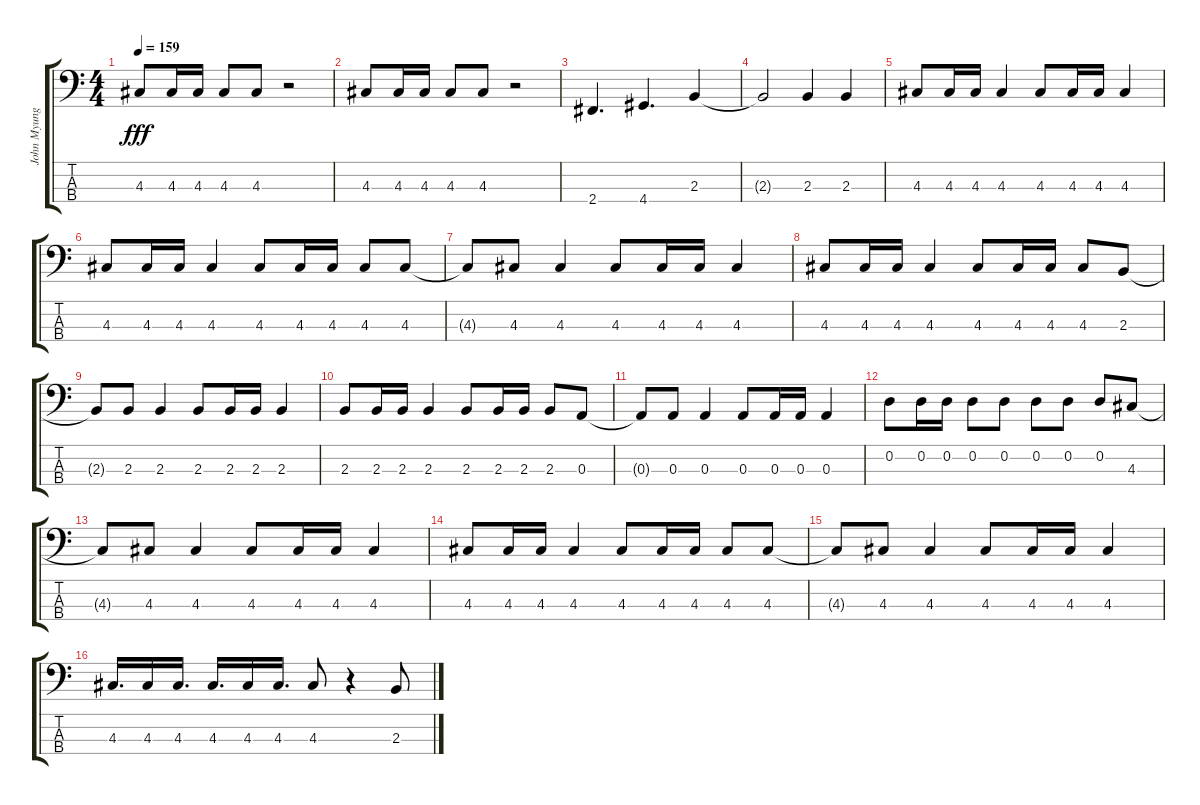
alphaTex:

\track ("John Myung" "John Myung") {instrument electricbassfinger}
\staff {score tabs}
\tuning (G2 D2 A1 E1) {hide}
\ts (4 4)
\tempo 159
\clef f4
\ks c
4.3.8{dy fff} 4.3.16 4.3.16 4.3.8 4.3.8 r.2 |
4.3.8 4.3.16 4.3.16 4.3.8 4.3.8 r.2 |
2.4.4{d} 4.4.4{d} 2.3.4 |
2.3{t}.2 2.3.4 2.3.4 |
4.3.8 4.3.16 4.3.16 4.3.4 4.3.8 4.3.16 4.3.16 4.3.4 |
4.3.8 4.3.16 4.3.16 4.3.4 4.3.8 4.3.16 4.3.16 4.3.8 4.3.8 |
4.3{t}.8 4.3.8 4.3.4 4.3.8 4.3.16 4.3.16 4.3.4 |
4.3.8 4.3.16 4.3.16 4.3.4 4.3.8 4.3.16 4.3.16 4.3.8 2.3.8 |
2.3{t}.8 2.3.8 2.3.4 2.3.8 2.3.16 2.3.16 2.3.4 |
2.3.8 2.3.16 2.3.16 2.3.4 2.3.8 2.3.16 2.3.16 2.3.8 0.3.8 |
0.3{t}.8 0.3.8 0.3.4 0.3.8 0.3.16 0.3.16 0.3.4 |
0.2.8 0.2.16 0.2.16 0.2.8 0.2.8 0.2.8 0.2.8 0.2.8 4.3.8 |
4.3{t}.8 4.3.8 4.3.4 4.3.8 4.3.16 4.3.16 4.3.4 |
4.3.8 4.3.16 4.3.16 4.3.4 4.3.8 4.3.16 4.3.16 4.3.8 4.3.8 |
4.3{t}.8 4.3.8 4.3.4 4.3.8 4.3.16 4.3.16 4.3.4 |
4.3.16{d} 4.3.16 4.3.16{d} 4.3.16{d} 4.3.16 4.3.16{d} 4.3.8 r.4 2.3.8
